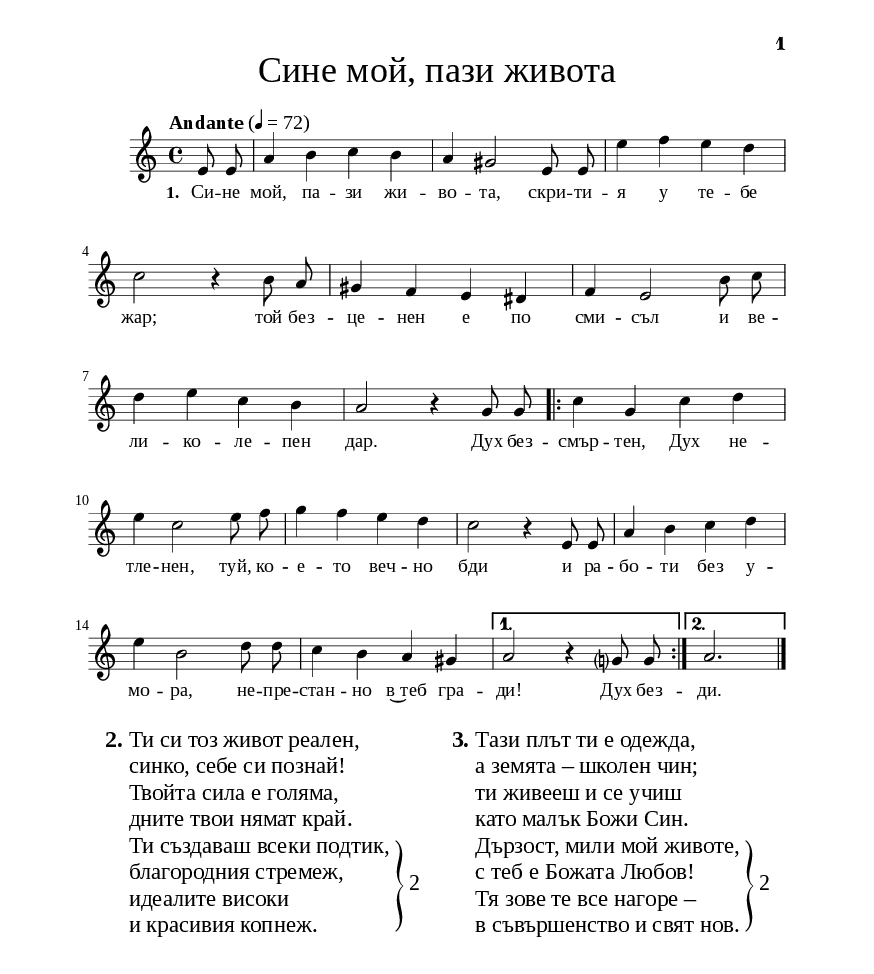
\version "2.24.4"

% include paper part and global functions
\include "include/globals.ily"

"rightBraces045" = \markup {
  \column {
    % repeat braces
    \translate #'(0 . -17.9 )
    \right-brace #44


  }
  \column {
    % repeat numbers
    \translate #'(0 . -18.4 )
    2


  }
}

\bookpart {
  \label #'ref045
  \tocItem \markup "Сине мой, пази живота"
  \include "include/bookpart-paper.ily"
  \score {
    \include "include/score-layout.ily"

    \new Voice \absolute  {
      \clef treble
      \key a \minor
      \time 4/4
      \tempoFunc "Andante" 4 "72"
      \autoBeamOff
      \partial 4


      e'8 e'8 | a'4 b' c''4 b' | a'4 gis'2 e'8 e' | e''4 f'' e''4 d'' | \break

      c''2 r4 b'8 a'  |  gis'4 f'  e'4 dis' |  f'4 e'2  b'8 c'' \break |

      d''4 e'' c''4 b' | a'2 r4 g'8 g' \repeat volta 2 {
        |  c''4 g' c''4 d'' | e''4 c''2 e''8 f'' | g''4 f'' e''4 d'' | c''2 r4 e'8 e' | a'4 b'  c''4 d'' \break |

        e''4 b'2 d''8 d'' c''4 b' a'4 gis' |
      } \alternative { { a'2 r4 g'?8 g'  } { a'2. } } \bar "|."
    }

    \addlyrics {
      \set stanza = "1. " Си -- не мой, па -- зи жи -- во -- та, скри -- ти -- я у
      те -- бе жар; той без -- це -- нен е по сми -- съл и ве --
      ли -- ко -- ле -- пен дар. Дух без -- смър -- тен, Дух не -- тле -- нен,
      туй, ко -- е -- то веч -- но бди и ра -- бо -- ти без у --
      мо -- ра, не -- пре -- стан -- но в~теб гра -- ди! Дух без -- ди.
    }

    \header {
      title = \titleFunc #'ref_desc_19 "Сине мой, пази живота" "Sine moj, pazi života"
    }

    \midi{}

  } % score

  \markup \abs-fontsize #11 \override #`(baseline-skip . ,bgCoupletBaselineSkip) {
    \fill-line {
      \hspace #0.1
      \column {
        \line {
          \bold "2."
          \column {
            "Ти си тоз живот реален,"
            "синко, себе си познай!"
            "Твойта сила е голяма,"
            "дните твои нямат край."
            "Ти създаваш всеки подтик,"
            "благородния стремеж,"
            "идеалите високи"
            "и красивия копнеж."
          }\"rightBraces045"
        }
      }
      \hspace #0.1
      % adds horizontal spacing between columns
      \column {
        \line {
          \bold "3."
          \column {
            "Тази плът ти е одежда,"
            "а земята – школен чин;"
            "ти живееш и се учиш"
            "като малък Божи Син."
            "Дързост, мили мой животе,"
            "с теб е Божата Любов!"
            "Тя зове те все нагоре –"
            "в съвършенство и свят нов."
          } \"rightBraces045"
        }

        % adds vertical spacing between verses
      }\hspace #0.1
    }
  }

} % bookpart
